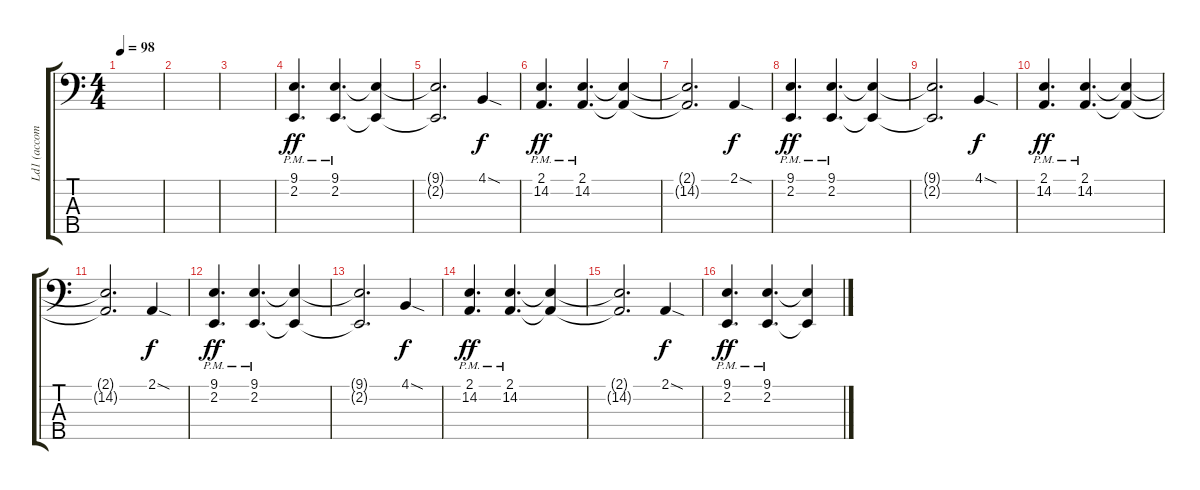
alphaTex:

\track ("Ld1 (accomp 1)" "Ld1 (accom") {instrument lead1square}
\staff {score tabs}
\tuning (G2 D2 A1 E1 B0) {hide}
\ts (4 4)
\tempo 98
\clef f4
\ks c
|
|
|
(9.1{pm} 2.2{pm}).4{d dy ff} (9.1{pm} 2.2{pm}).4{d} (9.1{t} 2.2{t}).4 |
(9.1{t} 2.2{t}).2{d} 4.1{sod}.4{dy f} |
(2.1{pm} 14.2{pm}).4{d dy ff} (2.1{pm} 14.2{pm}).4{d} (2.1{t} 14.2{t}).4 |
(2.1{t} 14.2{t}).2{d} 2.1{sod}.4{dy f} |
(9.1{pm} 2.2{pm}).4{d dy ff} (9.1{pm} 2.2{pm}).4{d} (9.1{t} 2.2{t}).4 |
(9.1{t} 2.2{t}).2{d} 4.1{sod}.4{dy f} |
(2.1{pm} 14.2{pm}).4{d dy ff} (2.1{pm} 14.2{pm}).4{d} (2.1{t} 14.2{t}).4 |
(2.1{t} 14.2{t}).2{d} 2.1{sod}.4{dy f} |
(9.1{pm} 2.2{pm}).4{d dy ff} (9.1{pm} 2.2{pm}).4{d} (9.1{t} 2.2{t}).4 |
(9.1{t} 2.2{t}).2{d} 4.1{sod}.4{dy f} |
(2.1{pm} 14.2{pm}).4{d dy ff} (2.1{pm} 14.2{pm}).4{d} (2.1{t} 14.2{t}).4 |
(2.1{t} 14.2{t}).2{d} 2.1{sod}.4{dy f} |
(9.1{pm} 2.2{pm}).4{d dy ff} (9.1{pm} 2.2{pm}).4{d} (9.1{t} 2.2{t}).4
